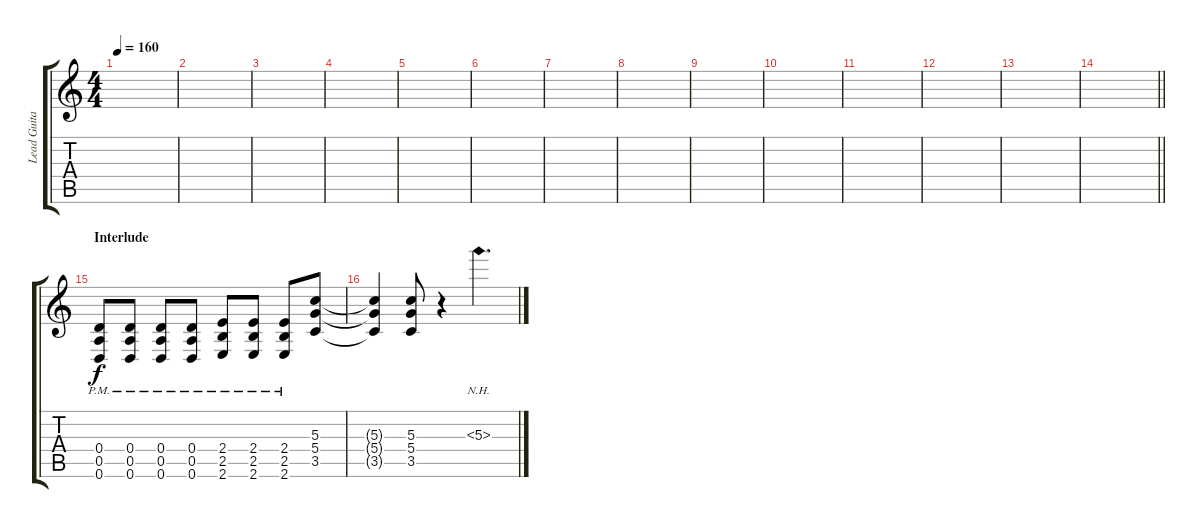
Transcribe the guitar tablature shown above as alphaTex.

\track ("Lead Guitar" "Lead Guita") {instrument distortionguitar}
\staff {score tabs}
\tuning (E4 B3 G3 D3 A2 D2) {hide}
\ts (4 4)
\tempo 160
\clef g2
\ks c
|
|
|
|
|
|
|
|
|
|
|
|
|
\barLineRight lightlight
|
\section ("" "Interlude")
(0.4{pm} 0.5{pm} 0.6{pm}).8 (0.4{pm} 0.5{pm} 0.6{pm}).8 (0.4{pm} 0.5{pm} 0.6{pm}).8 (0.4{pm} 0.5{pm} 0.6{pm}).8 (2.4{pm} 2.5{pm} 2.6{pm}).8 (2.4{pm} 2.5{pm} 2.6{pm}).8 (2.4{pm} 2.5{pm} 2.6{pm}).8 (5.3 5.4 3.5).8 |
(5.3{t} 5.4{t} 3.5{t}).4 (5.3 5.4 3.5).8 r.4 5.3{nh}.4{d}
